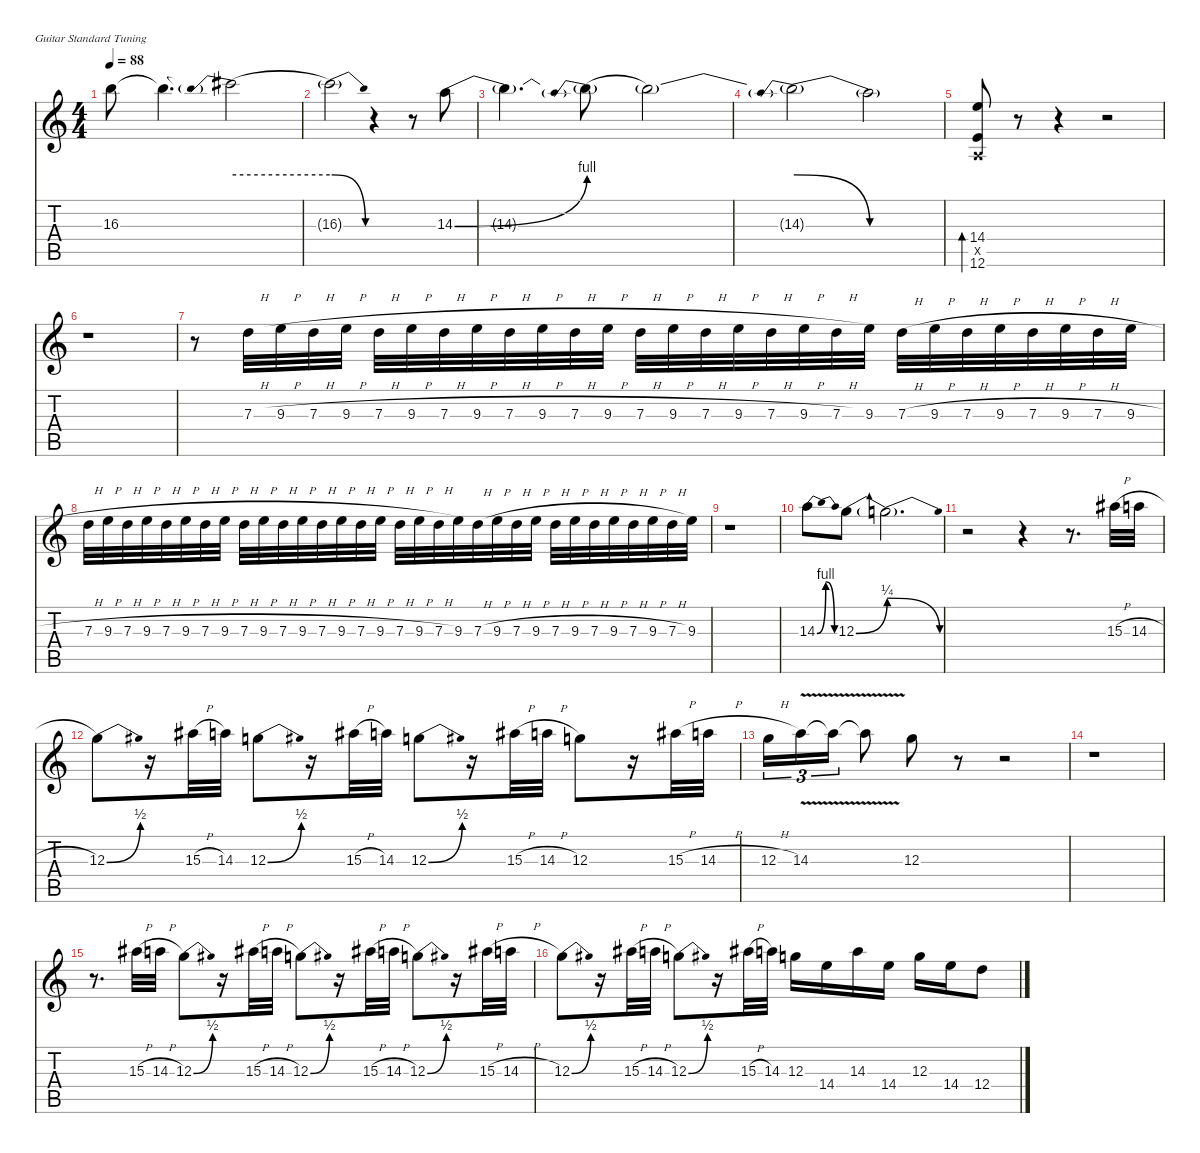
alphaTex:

\defaultSystemsLayout 4
\hideDynamics
\bracketExtendMode nobrackets
\singleTrackTrackNamePolicy hidden
\multiTrackTrackNamePolicy hidden
\firstSystemTrackNameMode fullname
\firstSystemTrackNameOrientation horizontal
\otherSystemsTrackNameOrientation horizontal
\track ("Pagey" "dist.guit.") {mute instrument distortionguitar}
\staff {score tabs}
\tuning (E4 B3 G3 D3 A2 E2)
\ts (4 4)
\tempo 88
\clef g2
\ks c
16.3{t}.8{dy f beam Down} 16.3{t}.4{d beam Down} 16.3{be (prebend 0 4 60 4) t}.2{beam Down} |
16.3{be (release 0 4 60 0) t}.2{beam Down} r.4{beam Down} r.8{beam Down} 14.3{be (bend 0 0 60 4)}.8{beam Down} |
14.3{t}.4{d beam Down} 14.3{be (prebend 0 4 60 4) t}.8{beam Down} 14.3{t}.2{beam Down} |
14.3{be (prebendrelease 0 4 60 0) t}.2{beam Down} 14.3{be (hold 0 0 60 0) t}.2{beam Down} |
(14.4 0.5{x} 12.6).8{bd 60 beam Up} r.8{beam Up} r.4{beam Up} r.2{beam Up} |
r.1{beam Down} |
r.8{beam Down} 7.3{h}.32{beam Down} 9.3{h}.32{beam Down} 7.3{h}.32{beam Down} 9.3{h}.32{beam Down} 7.3{h}.32{beam Down} 9.3{h}.32{beam Down} 7.3{h}.32{beam Down} 9.3{h}.32{beam Down} 7.3{h}.32{beam Down} 9.3{h}.32{beam Down} 7.3{h}.32{beam Down} 9.3{h}.32{beam Down} 7.3{h}.32{beam Down} 9.3{h}.32{beam Down} 7.3{h}.32{beam Down} 9.3{h}.32{beam Down} 7.3{h}.32{beam Down} 9.3{h}.32{beam Down} 7.3{h}.32{beam Down} 9.3.32{beam Down} 7.3{h}.32{beam Down} 9.3{h}.32{beam Down} 7.3{h}.32{beam Down} 9.3{h}.32{beam Down} 7.3{h}.32{beam Down} 9.3{h}.32{beam Down} 7.3{h}.32{beam Down} 9.3{h}.32{beam Down} |
7.3{h}.32{beam Down} 9.3{h}.32{beam Down} 7.3{h}.32{beam Down} 9.3{h}.32{beam Down} 7.3{h}.32{beam Down} 9.3{h}.32{beam Down} 7.3{h}.32{beam Down} 9.3{h}.32{beam Down} 7.3{h}.32{beam Down} 9.3{h}.32{beam Down} 7.3{h}.32{beam Down} 9.3{h}.32{beam Down} 7.3{h}.32{beam Down} 9.3{h}.32{beam Down} 7.3{h}.32{beam Down} 9.3{h}.32{beam Down} 7.3{h}.32{beam Down} 9.3{h}.32{beam Down} 7.3{h}.32{beam Down} 9.3.32{beam Down} 7.3{h}.32{beam Down} 9.3{h}.32{beam Down} 7.3{h}.32{beam Down} 9.3{h}.32{beam Down} 7.3{h}.32{beam Down} 9.3{h}.32{beam Down} 7.3{h}.32{beam Down} 9.3{h}.32{beam Down} 7.3{h}.32{beam Down} 9.3{h}.32{beam Down} 7.3{h}.32{beam Down} 9.3.32{beam Down} |
r.1{beam Down} |
14.3{be (bendrelease 0 0 15 4 30 4 45 0)}.8{beam Down} 12.3{be (bend 0 0 60 1)}.8{beam Down} 12.3{be (release 0 1 60 0) t}.2{d beam Down} |
r.2{beam Down} r.4{beam Down} r.8{d beam Down} 15.3{h acc #}.32{beam Down} 14.3{h}.32{beam Down} |
12.3{be (bend 0 0 30 2)}.8{beam Down} r.16{beam Down} 15.3{h acc #}.32{beam Down} 14.3.32{beam Down} 12.3{be (bend 0 0 30 2)}.8{beam Down} r.16{beam Down} 15.3{h acc #}.32{beam Down} 14.3.32{beam Down} 12.3{be (bend 0 0 30 2)}.8{beam Down} r.16{beam Down} 15.3{h acc #}.32{beam Down} 14.3{h}.32{beam Down} 12.3.8{beam Down} r.16{beam Down} 15.3{h acc #}.32{beam Down} 14.3{h}.32{beam Down} |
12.3{h}.16{tu (3 2) beam Down} 14.3{v}.16{tu (3 2) beam Down} 14.3{v t}.16{tu (3 2) beam Down} 14.3{v t}.8{beam Down} 12.3.8{beam Down} r.8{beam Down} r.2{beam Down} |
r.1{beam Down} |
r.8{d beam Down} 15.3{h acc #}.32{beam Down} 14.3{h}.32{beam Down} 12.3{be (bend 0 0 30 2)}.8{beam Down} r.16{beam Down} 15.3{h acc #}.32{beam Down} 14.3{h}.32{beam Down} 12.3{be (bend 0 0 30 2)}.8{beam Down} r.16{beam Down} 15.3{h acc #}.32{beam Down} 14.3{h}.32{beam Down} 12.3{be (bend 0 0 30 2)}.8{beam Down} r.16{beam Down} 15.3{h acc #}.32{beam Down} 14.3{h}.32{beam Down} |
12.3{be (bend 0 0 30 2)}.8{beam Down} r.16{beam Down} 15.3{h acc #}.32{beam Down} 14.3{h}.32{beam Down} 12.3{be (bend 0 0 30 2)}.8{beam Down} r.16{beam Down} 15.3{h acc #}.32{beam Down} 14.3.32{beam Down} 12.3.16{beam Down} 14.4.16{beam Down} 14.3.16{beam Down} 14.4.16{beam Down} 12.3.16{beam Down} 14.4.16{beam Down} 12.4.8{beam Down}
